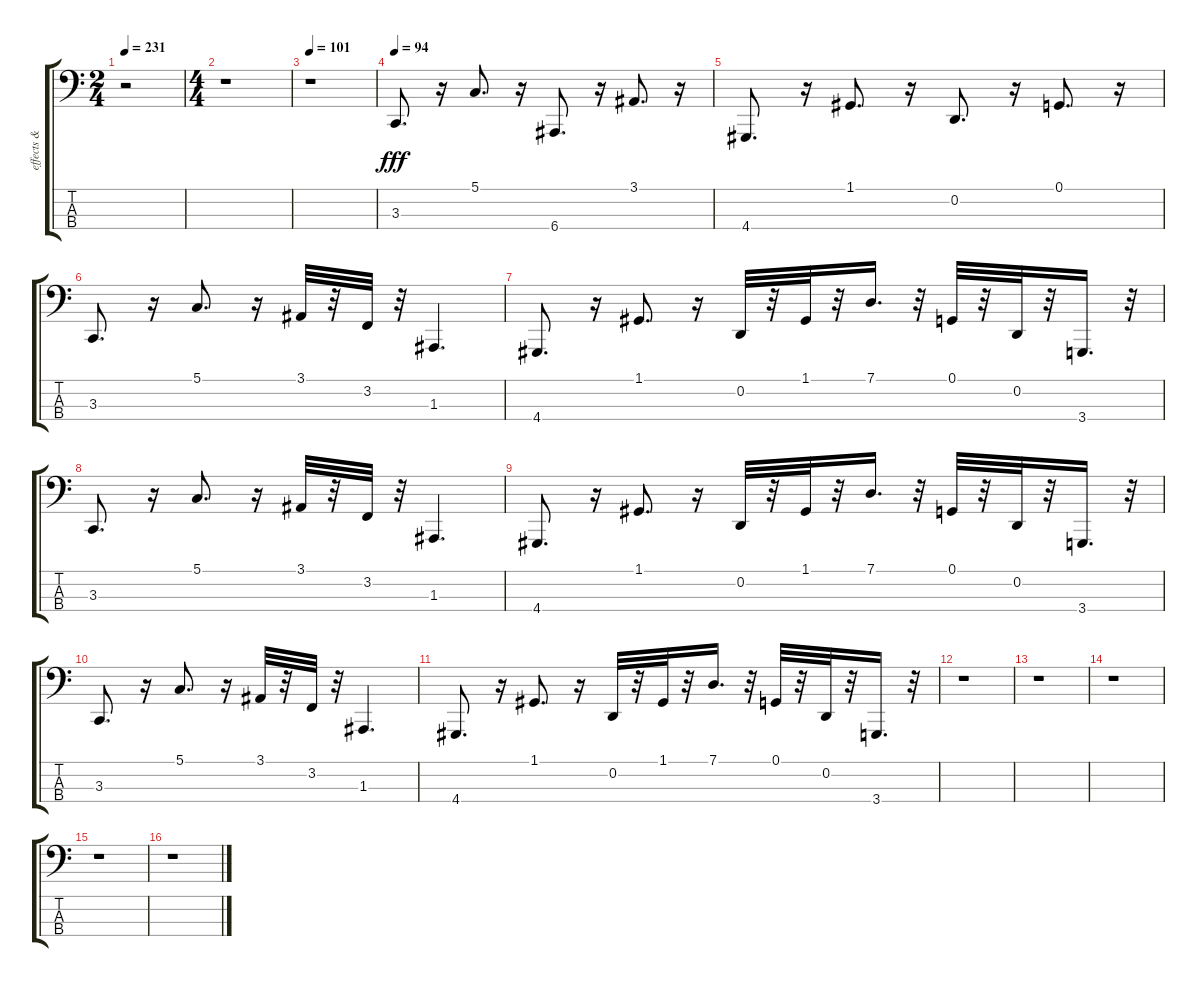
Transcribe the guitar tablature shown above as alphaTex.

\track ("effects & Bass      " "effects & ") {instrument synthvoice}
\staff {score tabs}
\tuning (G2 D2 A1 E1) {hide}
\ts (2 4)
\tempo 231
\clef f4
\ks c
r.2{dy fff} |
\ts (4 4)
r.1 |
\tempo 101
r.1 |
\tempo 94
3.3.8{d} r.16 5.1.8{d} r.16 6.4.8{d} r.16 3.1.8{d} r.16 |
4.4.8{d} r.16 1.1.8{d} r.16 0.2.8{d} r.16 0.1.8{d} r.16 |
3.3.8{d} r.16 5.1.8{d} r.16 3.1.32 r.32 3.2.32 r.32 1.3.4{d} |
4.4.8{d} r.16 1.1.8{d} r.16 0.2.32 r.32 1.1.32 r.32 7.1.16{d} r.32 0.1.32 r.32 0.2.32 r.32 3.4.16{d} r.32 |
3.3.8{d} r.16 5.1.8{d} r.16 3.1.32 r.32 3.2.32 r.32 1.3.4{d} |
4.4.8{d} r.16 1.1.8{d} r.16 0.2.32 r.32 1.1.32 r.32 7.1.16{d} r.32 0.1.32 r.32 0.2.32 r.32 3.4.16{d} r.32 |
3.3.8{d} r.16 5.1.8{d} r.16 3.1.32 r.32 3.2.32 r.32 1.3.4{d} |
4.4.8{d} r.16 1.1.8{d} r.16 0.2.32 r.32 1.1.32 r.32 7.1.16{d} r.32 0.1.32 r.32 0.2.32 r.32 3.4.16{d} r.32 |
r.1 |
r.1 |
r.1 |
r.1 |
r.1
